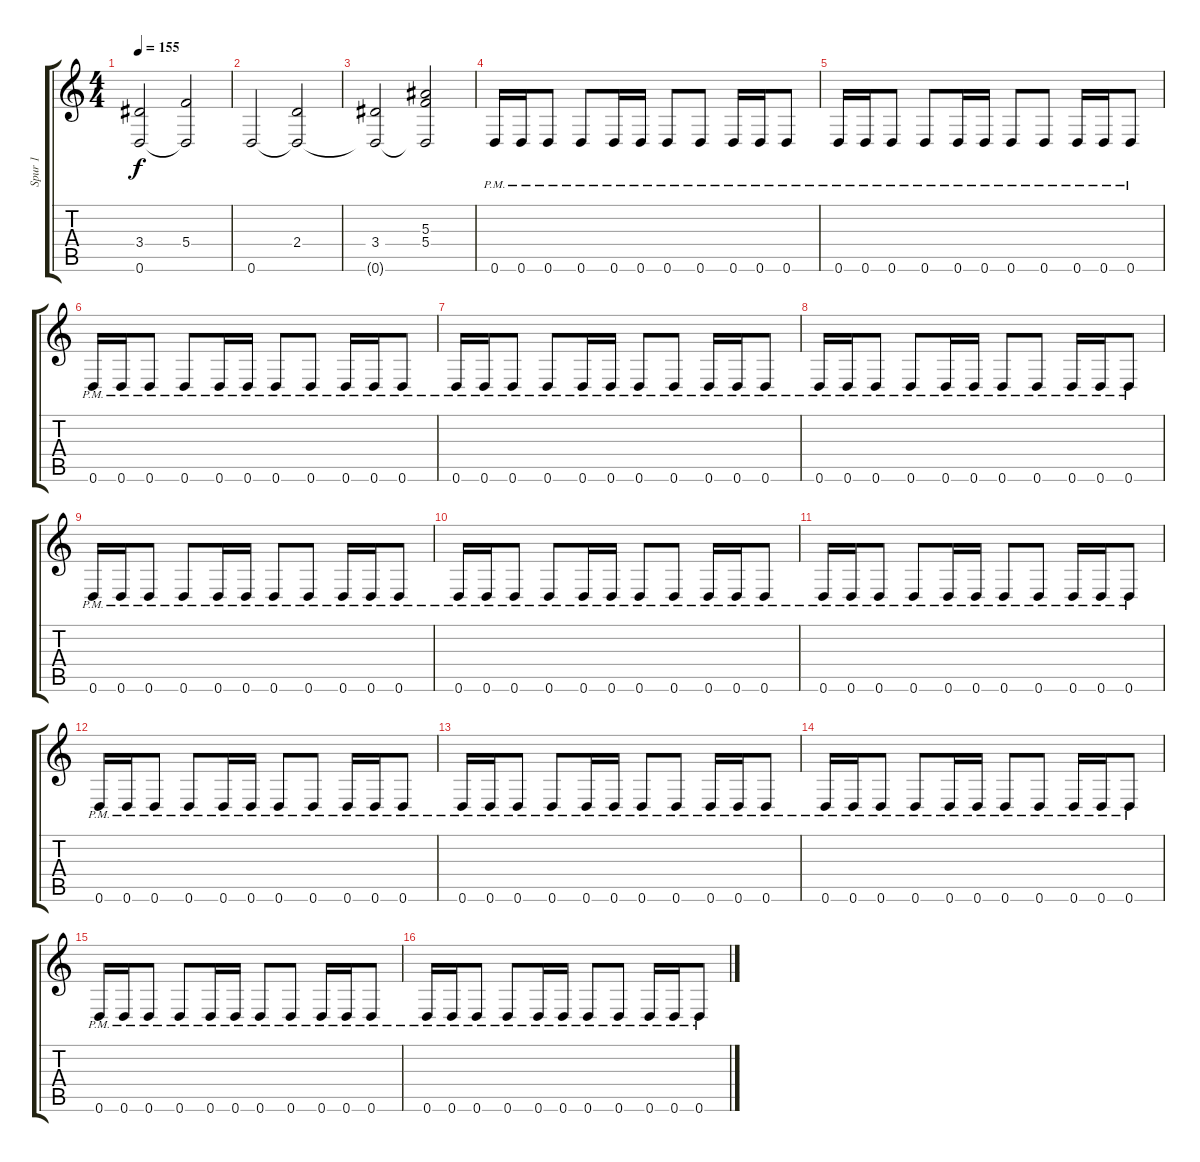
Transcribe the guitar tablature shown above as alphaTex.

\track ("Spur 1" "Spur 1") {instrument distortionguitar}
\staff {score tabs}
\tuning (D4 A3 F3 C3 G2 D2) {hide}
\ts (4 4)
\tempo 155
\clef g2
\ks c
(3.4 0.6{t}).2{dy f} (5.4 0.6{t}).2 |
0.6.2 (2.4 0.6{t}).2 |
(3.4 0.6{t}).2 (5.3 5.4 0.6{t}).2 |
0.6{pm}.16 0.6{pm}.16 0.6{pm}.8 0.6{pm}.8 0.6{pm}.16 0.6{pm}.16 0.6{pm}.8 0.6{pm}.8 0.6{pm}.16 0.6{pm}.16 0.6{pm}.8 |
0.6{pm}.16 0.6{pm}.16 0.6{pm}.8 0.6{pm}.8 0.6{pm}.16 0.6{pm}.16 0.6{pm}.8 0.6{pm}.8 0.6{pm}.16 0.6{pm}.16 0.6{pm}.8 |
0.6{pm}.16 0.6{pm}.16 0.6{pm}.8 0.6{pm}.8 0.6{pm}.16 0.6{pm}.16 0.6{pm}.8 0.6{pm}.8 0.6{pm}.16 0.6{pm}.16 0.6{pm}.8 |
0.6{pm}.16 0.6{pm}.16 0.6{pm}.8 0.6{pm}.8 0.6{pm}.16 0.6{pm}.16 0.6{pm}.8 0.6{pm}.8 0.6{pm}.16 0.6{pm}.16 0.6{pm}.8 |
0.6{pm}.16 0.6{pm}.16 0.6{pm}.8 0.6{pm}.8 0.6{pm}.16 0.6{pm}.16 0.6{pm}.8 0.6{pm}.8 0.6{pm}.16 0.6{pm}.16 0.6{pm}.8 |
0.6{pm}.16 0.6{pm}.16 0.6{pm}.8 0.6{pm}.8 0.6{pm}.16 0.6{pm}.16 0.6{pm}.8 0.6{pm}.8 0.6{pm}.16 0.6{pm}.16 0.6{pm}.8 |
0.6{pm}.16 0.6{pm}.16 0.6{pm}.8 0.6{pm}.8 0.6{pm}.16 0.6{pm}.16 0.6{pm}.8 0.6{pm}.8 0.6{pm}.16 0.6{pm}.16 0.6{pm}.8 |
0.6{pm}.16 0.6{pm}.16 0.6{pm}.8 0.6{pm}.8 0.6{pm}.16 0.6{pm}.16 0.6{pm}.8 0.6{pm}.8 0.6{pm}.16 0.6{pm}.16 0.6{pm}.8 |
0.6{pm}.16 0.6{pm}.16 0.6{pm}.8 0.6{pm}.8 0.6{pm}.16 0.6{pm}.16 0.6{pm}.8 0.6{pm}.8 0.6{pm}.16 0.6{pm}.16 0.6{pm}.8 |
0.6{pm}.16 0.6{pm}.16 0.6{pm}.8 0.6{pm}.8 0.6{pm}.16 0.6{pm}.16 0.6{pm}.8 0.6{pm}.8 0.6{pm}.16 0.6{pm}.16 0.6{pm}.8 |
0.6{pm}.16 0.6{pm}.16 0.6{pm}.8 0.6{pm}.8 0.6{pm}.16 0.6{pm}.16 0.6{pm}.8 0.6{pm}.8 0.6{pm}.16 0.6{pm}.16 0.6{pm}.8 |
0.6{pm}.16 0.6{pm}.16 0.6{pm}.8 0.6{pm}.8 0.6{pm}.16 0.6{pm}.16 0.6{pm}.8 0.6{pm}.8 0.6{pm}.16 0.6{pm}.16 0.6{pm}.8 |
0.6{pm}.16 0.6{pm}.16 0.6{pm}.8 0.6{pm}.8 0.6{pm}.16 0.6{pm}.16 0.6{pm}.8 0.6{pm}.8 0.6{pm}.16 0.6{pm}.16 0.6{pm}.8
